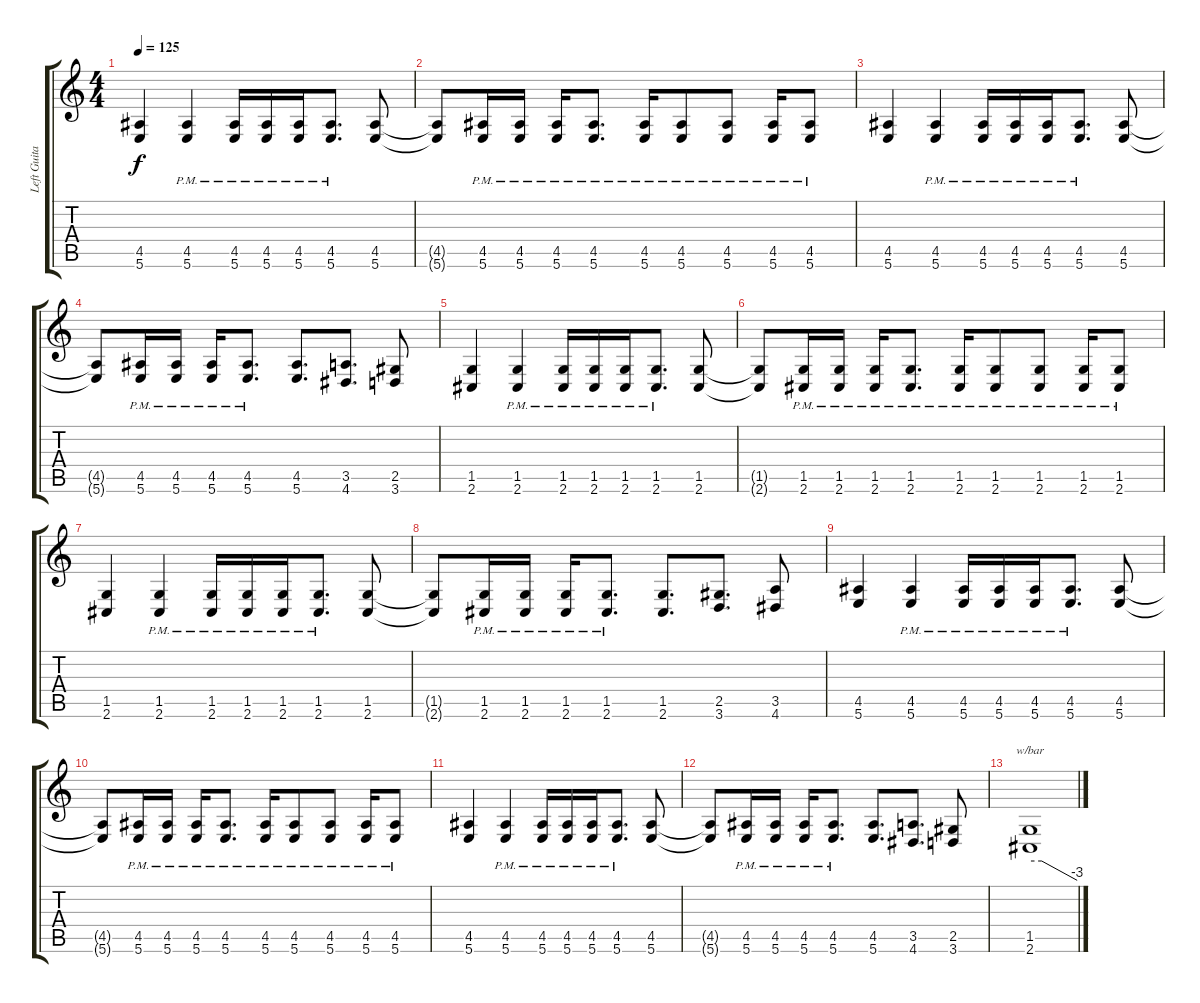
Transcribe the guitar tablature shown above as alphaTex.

\track ("Left Guitar" "Left Guita") {instrument distortionguitar}
\staff {score tabs}
\tuning (Db4 Ab3 E3 B2 Gb2 B1) {hide}
\ts (4 4)
\tempo 125
\clef g2
\ks c
(4.5 5.6).4{dy f} (4.5{pm} 5.6{pm}).4 (4.5{pm} 5.6{pm}).16 (4.5{pm} 5.6{pm}).16 (4.5{pm} 5.6{pm}).16 (4.5{pm} 5.6{pm}).8{d} (4.5 5.6).8 |
(4.5{t} 5.6{t}).8 (4.5{pm} 5.6{pm}).16 (4.5{pm} 5.6{pm}).16 (4.5{pm} 5.6{pm}).16 (4.5{pm} 5.6{pm}).8{d} (4.5{pm} 5.6{pm}).16 (4.5{pm} 5.6{pm}).8 (4.5{pm} 5.6{pm}).8 (4.5{pm} 5.6{pm}).16 (4.5{pm} 5.6{pm}).8 |
(4.5 5.6).4 (4.5{pm} 5.6{pm}).4 (4.5{pm} 5.6{pm}).16 (4.5{pm} 5.6{pm}).16 (4.5{pm} 5.6{pm}).16 (4.5{pm} 5.6{pm}).8{d} (4.5 5.6).8 |
(4.5{t} 5.6{t}).8 (4.5{pm} 5.6{pm}).16 (4.5{pm} 5.6{pm}).16 (4.5{pm} 5.6{pm}).16 (4.5{pm} 5.6{pm}).8{d} (4.5 5.6).8{d} (3.5 4.6).8{d} (2.5 3.6).8 |
(1.5 2.6).4 (1.5{pm} 2.6{pm}).4 (1.5{pm} 2.6{pm}).16 (1.5{pm} 2.6{pm}).16 (1.5{pm} 2.6{pm}).16 (1.5{pm} 2.6{pm}).8{d} (1.5 2.6).8 |
(1.5{t} 2.6{t}).8 (1.5{pm} 2.6{pm}).16 (1.5{pm} 2.6{pm}).16 (1.5{pm} 2.6{pm}).16 (1.5{pm} 2.6{pm}).8{d} (1.5{pm} 2.6{pm}).16 (1.5{pm} 2.6{pm}).8 (1.5{pm} 2.6{pm}).8 (1.5{pm} 2.6{pm}).16 (1.5{pm} 2.6{pm}).8 |
(1.5 2.6).4 (1.5{pm} 2.6{pm}).4 (1.5{pm} 2.6{pm}).16 (1.5{pm} 2.6{pm}).16 (1.5{pm} 2.6{pm}).16 (1.5{pm} 2.6{pm}).8{d} (1.5 2.6).8 |
(1.5{t} 2.6{t}).8 (1.5{pm} 2.6{pm}).16 (1.5{pm} 2.6{pm}).16 (1.5{pm} 2.6{pm}).16 (1.5{pm} 2.6{pm}).8{d} (1.5 2.6).8{d} (2.5 3.6).8{d} (3.5 4.6).8 |
(4.5 5.6).4 (4.5{pm} 5.6{pm}).4 (4.5{pm} 5.6{pm}).16 (4.5{pm} 5.6{pm}).16 (4.5{pm} 5.6{pm}).16 (4.5{pm} 5.6{pm}).8{d} (4.5 5.6).8 |
(4.5{t} 5.6{t}).8 (4.5{pm} 5.6{pm}).16 (4.5{pm} 5.6{pm}).16 (4.5{pm} 5.6{pm}).16 (4.5{pm} 5.6{pm}).8{d} (4.5{pm} 5.6{pm}).16 (4.5{pm} 5.6{pm}).8 (4.5{pm} 5.6{pm}).8 (4.5{pm} 5.6{pm}).16 (4.5{pm} 5.6{pm}).8 |
(4.5 5.6).4 (4.5{pm} 5.6{pm}).4 (4.5{pm} 5.6{pm}).16 (4.5{pm} 5.6{pm}).16 (4.5{pm} 5.6{pm}).16 (4.5{pm} 5.6{pm}).8{d} (4.5 5.6).8 |
(4.5{t} 5.6{t}).8 (4.5{pm} 5.6{pm}).16 (4.5{pm} 5.6{pm}).16 (4.5{pm} 5.6{pm}).16 (4.5{pm} 5.6{pm}).8{d} (4.5 5.6).8{d} (3.5 4.6).8{d} (2.5 3.6).8 |
(1.5 2.6).1{tbe (custom default 0 0 15 0 60 -12)}
